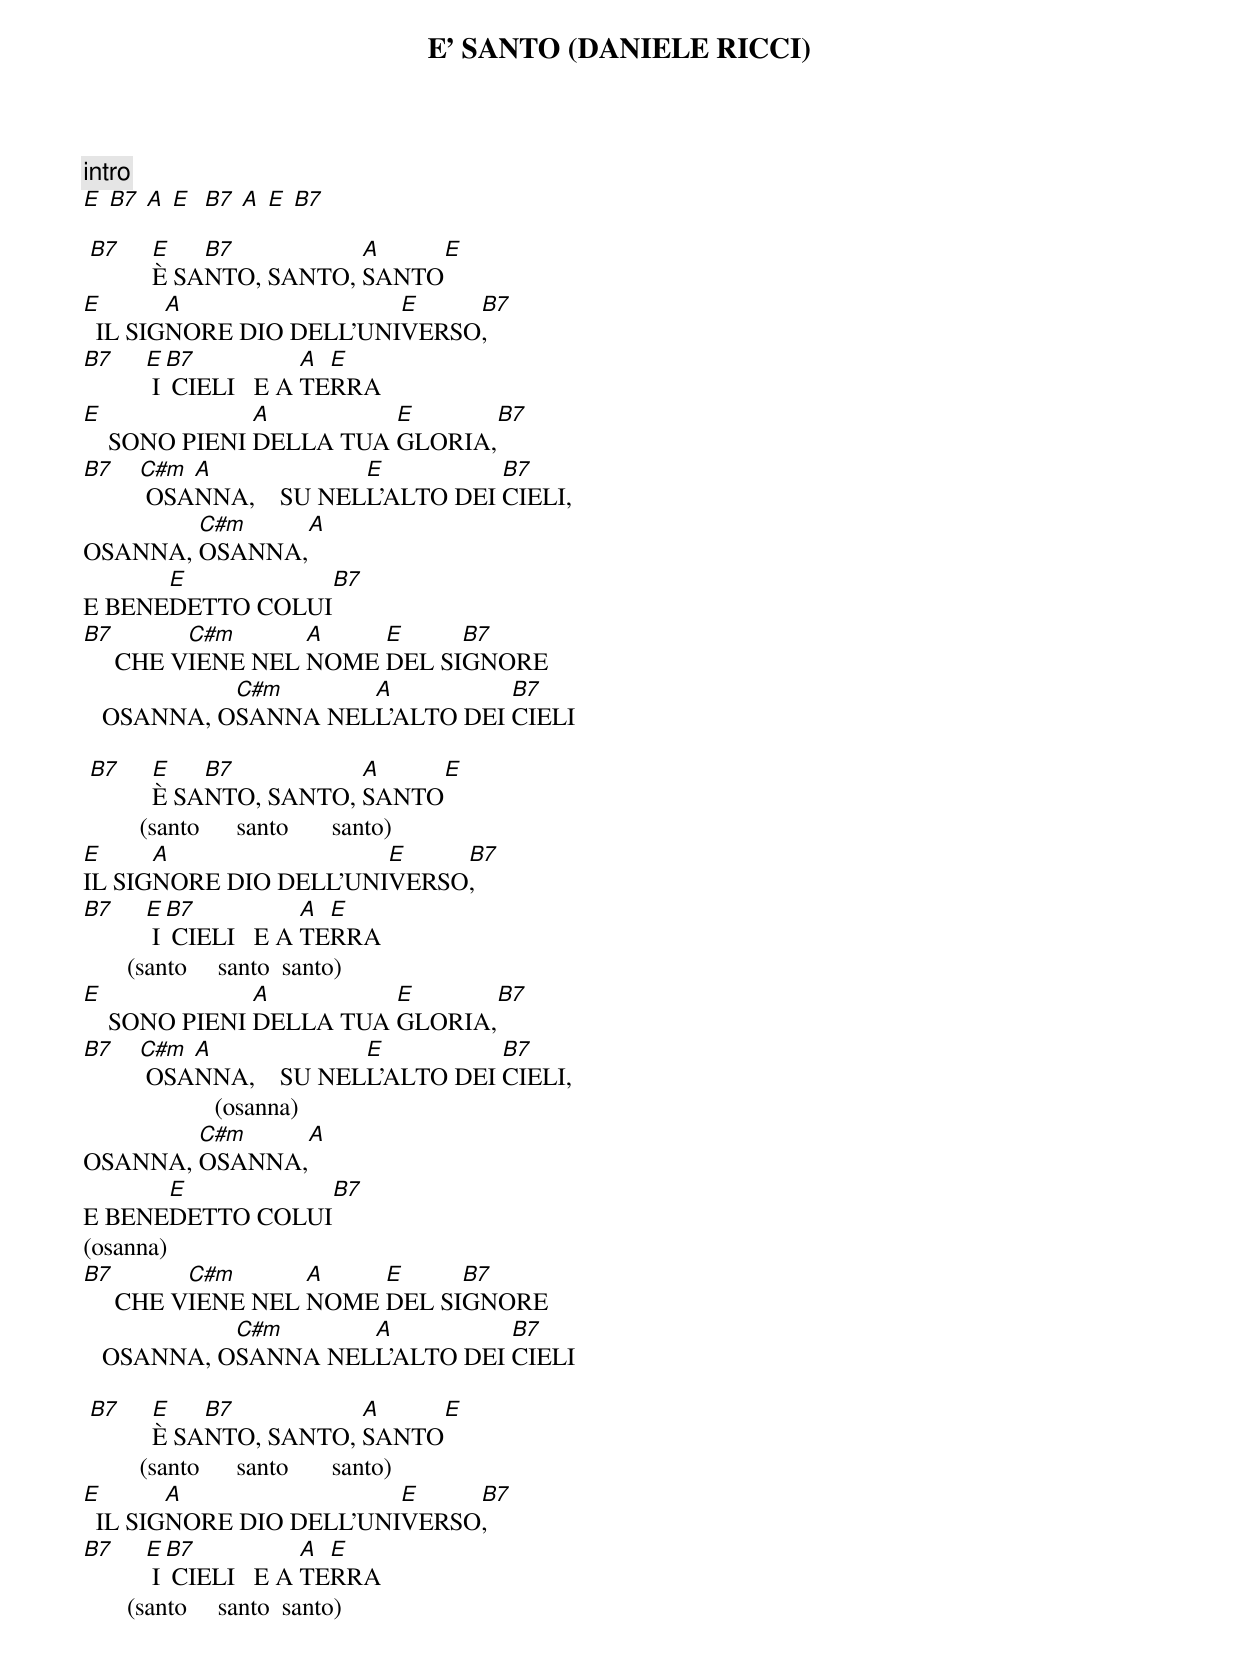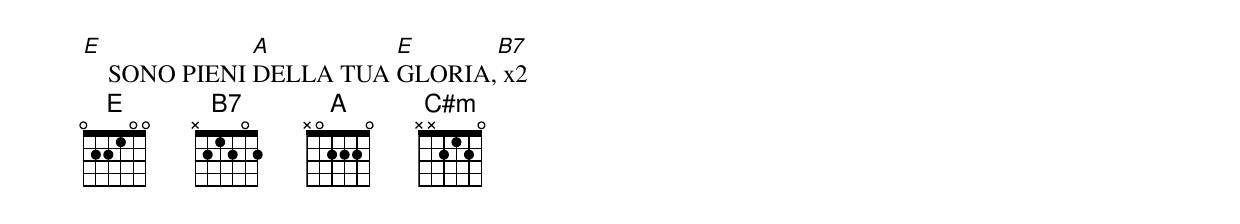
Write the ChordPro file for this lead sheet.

{title:E' SANTO (DANIELE RICCI)}
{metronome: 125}
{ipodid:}




{c:intro}
[E] [B7] [A] [E]  [B7] [A] [E] [B7]

 [B7]     [E]È SA[B7]NTO, SANTO, [A]SANTO[E]
[E]  IL SIG[A]NORE DIO DELL'UNI[E]VERSO[B7],
[B7]     [E] I[B7] CIELI   E A [A]TE[E]RRA
[E]    SONO PIENI [A]DELLA TUA [E]GLORIA,[B7]
[B7]    [C#m] OSA[A]NNA,    SU NEL[E]L'ALTO DEI [B7]CIELI,
OSANNA, [C#m]OSANNA,[A]
E BENE[E]DETTO COLUI[B7]
[B7]     CHE V[C#m]IENE NEL [A]NOME [E]DEL SI[B7]GNORE
   OSANNA, O[C#m]SANNA NEL[A]L'ALTO DEI [B7]CIELI

 [B7]     [E]È SA[B7]NTO, SANTO, [A]SANTO[E]
         (santo      santo       santo)
[E]IL SIG[A]NORE DIO DELL'UNI[E]VERSO[B7],
[B7]     [E] I[B7] CIELI   E A [A]TE[E]RRA
       (santo     santo  santo)
[E]    SONO PIENI [A]DELLA TUA [E]GLORIA,[B7]
[B7]    [C#m] OSA[A]NNA,    SU NEL[E]L'ALTO DEI [B7]CIELI,
                     (osanna)
OSANNA, [C#m]OSANNA,[A]
E BENE[E]DETTO COLUI[B7]
(osanna)
[B7]     CHE V[C#m]IENE NEL [A]NOME [E]DEL SI[B7]GNORE
   OSANNA, O[C#m]SANNA NEL[A]L'ALTO DEI [B7]CIELI

 [B7]     [E]È SA[B7]NTO, SANTO, [A]SANTO[E]
         (santo      santo       santo)
[E]  IL SIG[A]NORE DIO DELL'UNI[E]VERSO[B7],
[B7]     [E] I[B7] CIELI   E A [A]TE[E]RRA
       (santo     santo  santo)
[E]    SONO PIENI [A]DELLA TUA [E]GLORIA,[B7] x2
